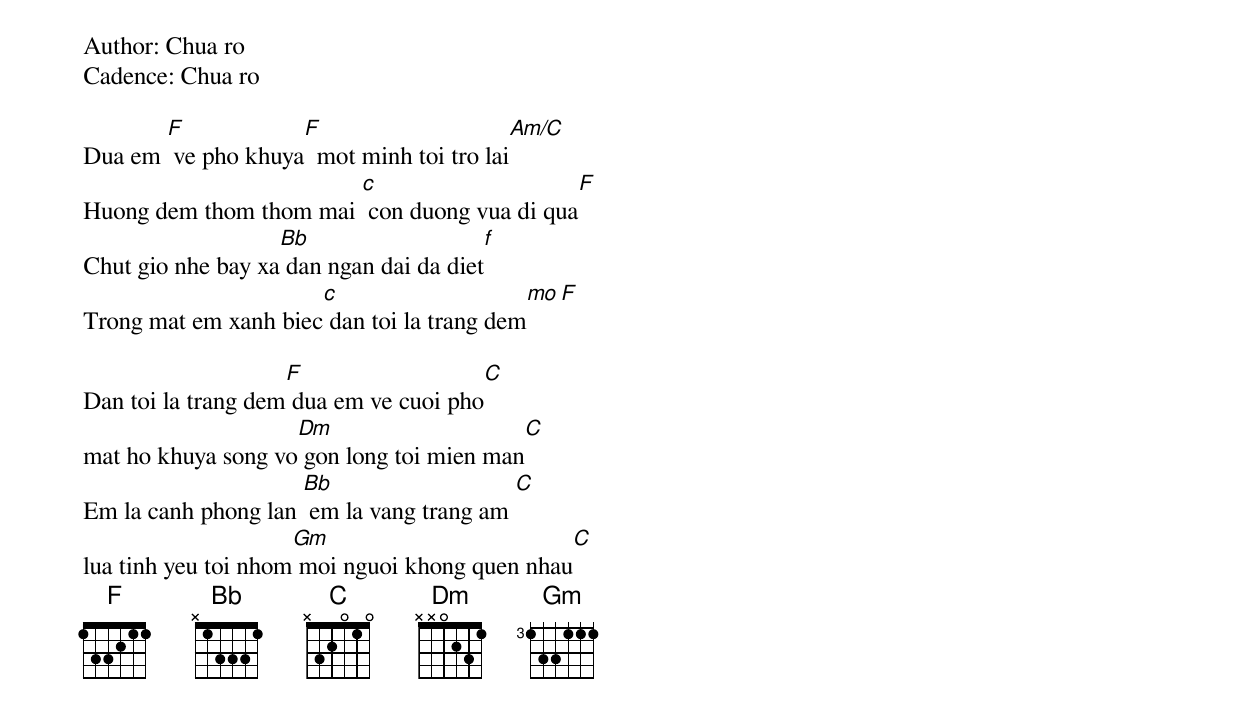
Author: Chua ro
Cadence: Chua ro

Dua em [F] ve pho khuya[F]  mot minh toi tro lai[Am/C]
Huong dem thom thom mai [c] con duong vua di qua[F]
Chut gio nhe bay xa[Bb] dan ngan dai da diet[f]
Trong mat em xanh biec[c] dan toi la trang dem[mo][F]

Dan toi la trang dem[F] dua em ve cuoi pho[C]
mat ho khuya song vo[Dm] gon long toi mien man[C]
Em la canh phong lan [Bb] em la vang trang am [C]
lua tinh yeu toi nhom[Gm] moi nguoi khong quen nhau[C]
